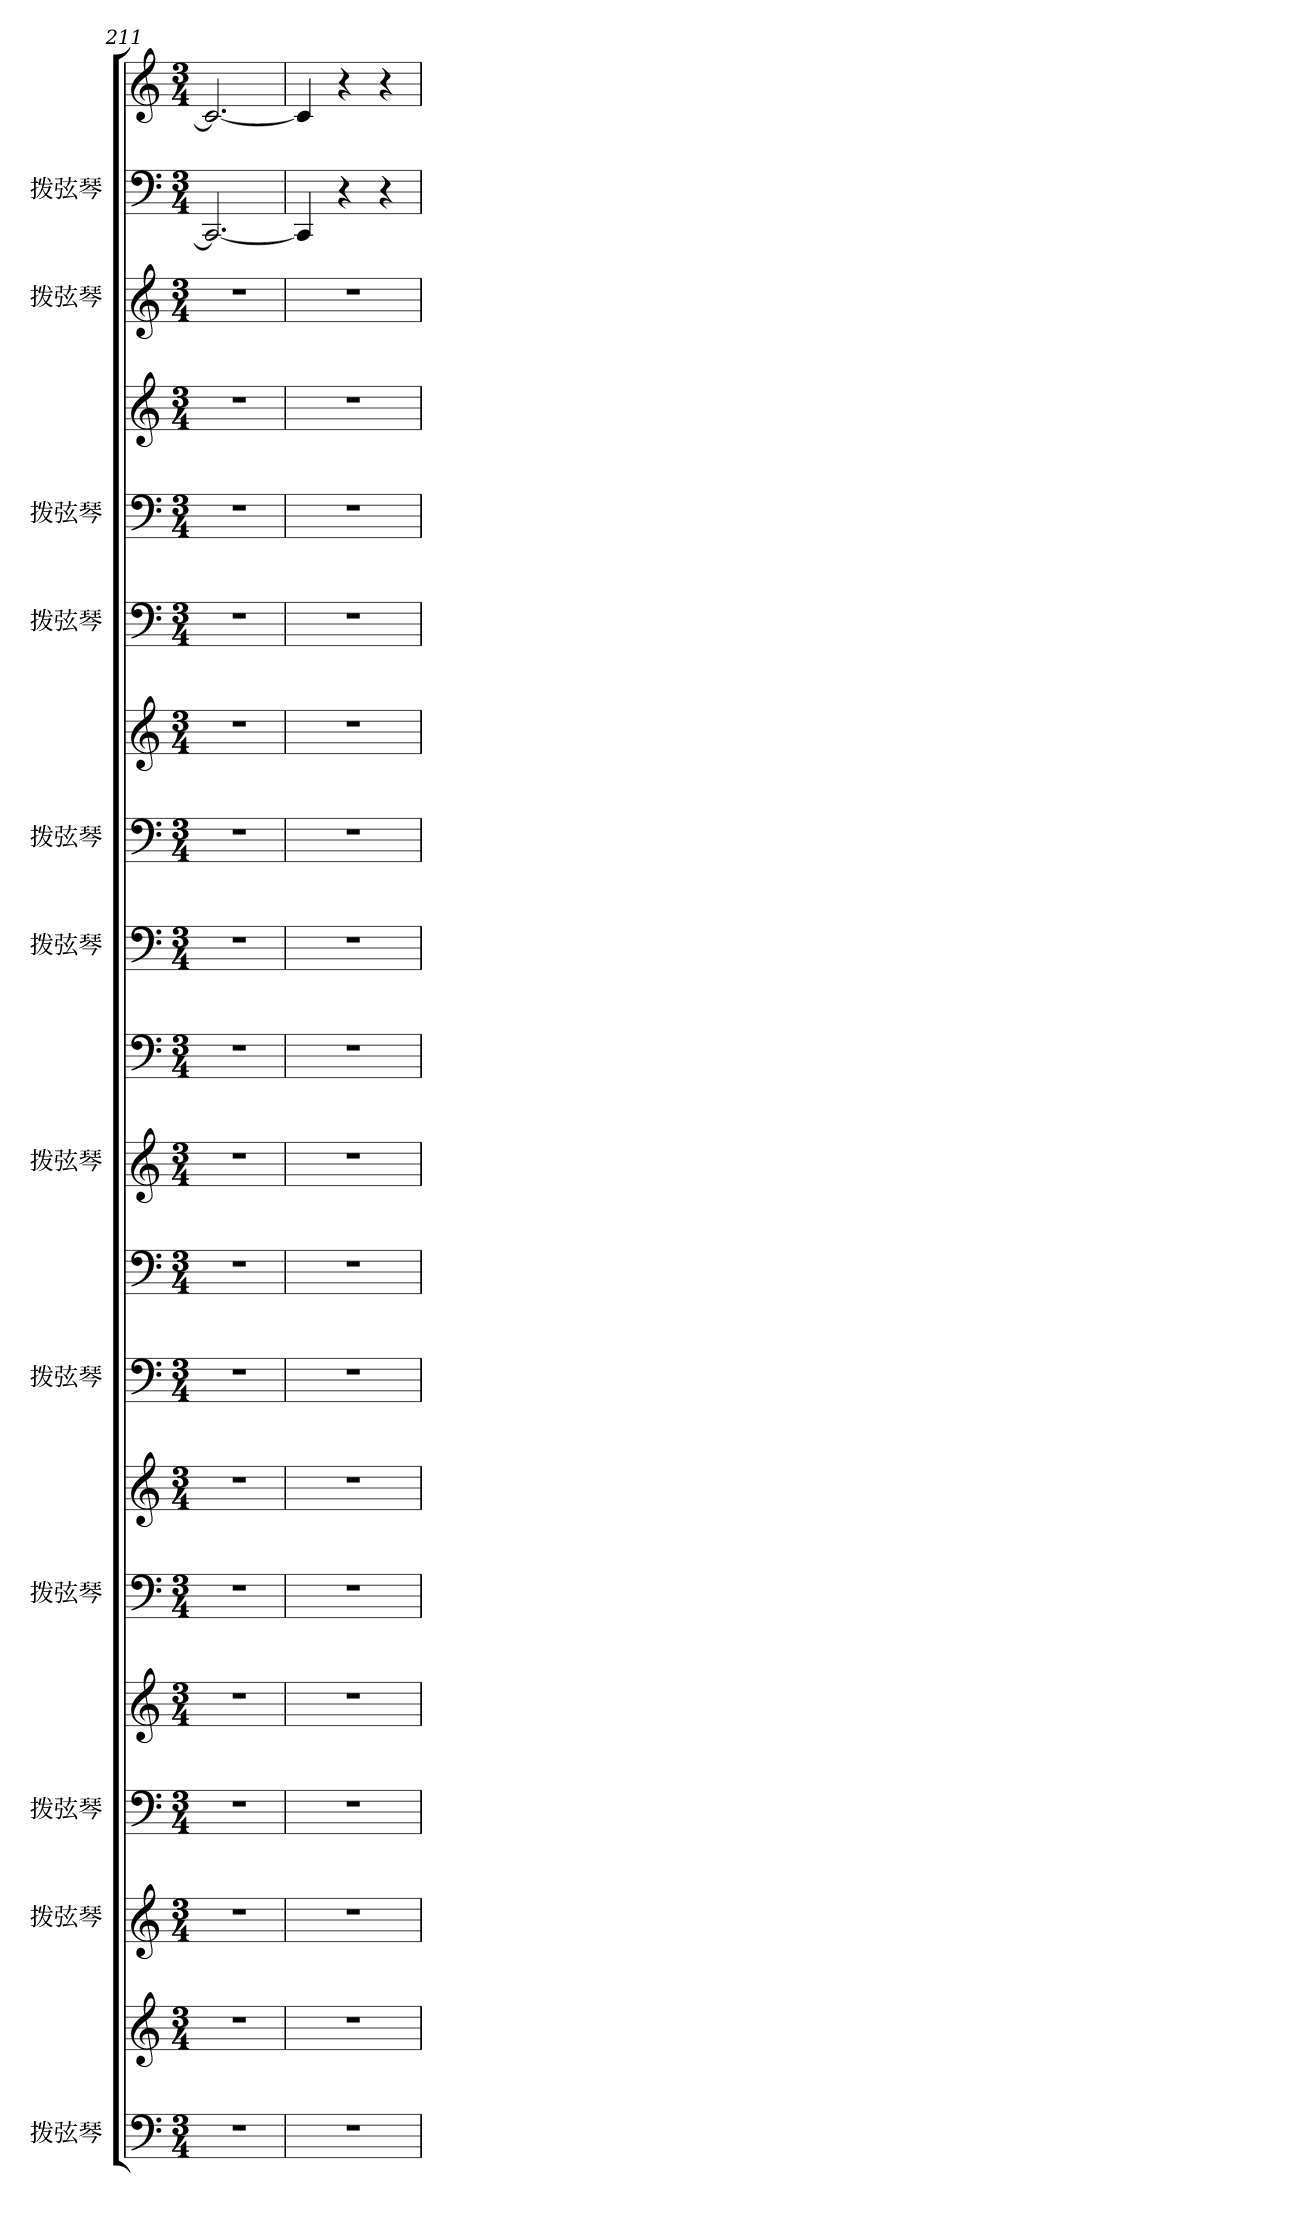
**kern	**kern	**kern	**kern	**kern	**kern	**kern	**kern	**kern	**kern	**kern	**kern	**kern	**kern	**kern	**kern	**kern	**kern	**kern	**kern
*part12	*part12	*part11	*part10	*part10	*part9	*part9	*part8	*part8	*part7	*part7	*part6	*part5	*part5	*part4	*part3	*part3	*part2	*part1	*part1
*staff20	*staff19	*staff18	*staff17	*staff16	*staff15	*staff14	*staff13	*staff12	*staff11	*staff10	*staff9	*staff8	*staff7	*staff6	*staff5	*staff4	*staff3	*staff2	*staff1
*I"拨弦琴	*	*I"拨弦琴	*I"拨弦琴	*	*I"拨弦琴	*	*I"拨弦琴	*	*I"拨弦琴	*	*I"拨弦琴	*I"拨弦琴	*	*I"拨弦琴	*I"拨弦琴	*	*I"拨弦琴	*I"拨弦琴	*
*clefF4	*clefG2	*clefG2	*clefF4	*clefG2	*clefF4	*clefG2	*clefF4	*clefF4	*clefG2	*clefF4	*clefF4	*clefF4	*clefG2	*clefF4	*clefF4	*clefG2	*clefG2	*clefF4	*clefG2
*k[]	*k[]	*k[]	*k[]	*k[]	*k[]	*k[]	*k[]	*k[]	*k[]	*k[]	*k[]	*k[]	*k[]	*k[]	*k[]	*k[]	*k[]	*k[]	*k[]
*M3/4	*M3/4	*M3/4	*M3/4	*M3/4	*M3/4	*M3/4	*M3/4	*M3/4	*M3/4	*M3/4	*M3/4	*M3/4	*M3/4	*M3/4	*M3/4	*M3/4	*M3/4	*M3/4	*M3/4
=211	=211	=211	=211	=211	=211	=211	=211	=211	=211	=211	=211	=211	=211	=211	=211	=211	=211	=211	=211
2.r	2.r	2.r	2.r	2.r	2.r	2.r	2.r	2.r	2.r	2.r	2.r	2.r	2.r	2.r	2.r	2.r	2.r	2.CC/_	2.c/_
=212	=212	=212	=212	=212	=212	=212	=212	=212	=212	=212	=212	=212	=212	=212	=212	=212	=212	=212	=212
2.r	2.r	2.r	2.r	2.r	2.r	2.r	2.r	2.r	2.r	2.r	2.r	2.r	2.r	2.r	2.r	2.r	2.r	4CC/]	4c/]
.	.	.	.	.	.	.	.	.	.	.	.	.	.	.	.	.	.	4r	4r
.	.	.	.	.	.	.	.	.	.	.	.	.	.	.	.	.	.	4r	4r
=	=	=	=	=	=	=	=	=	=	=	=	=	=	=	=	=	=	=	=
*-	*-	*-	*-	*-	*-	*-	*-	*-	*-	*-	*-	*-	*-	*-	*-	*-	*-	*-	*-
